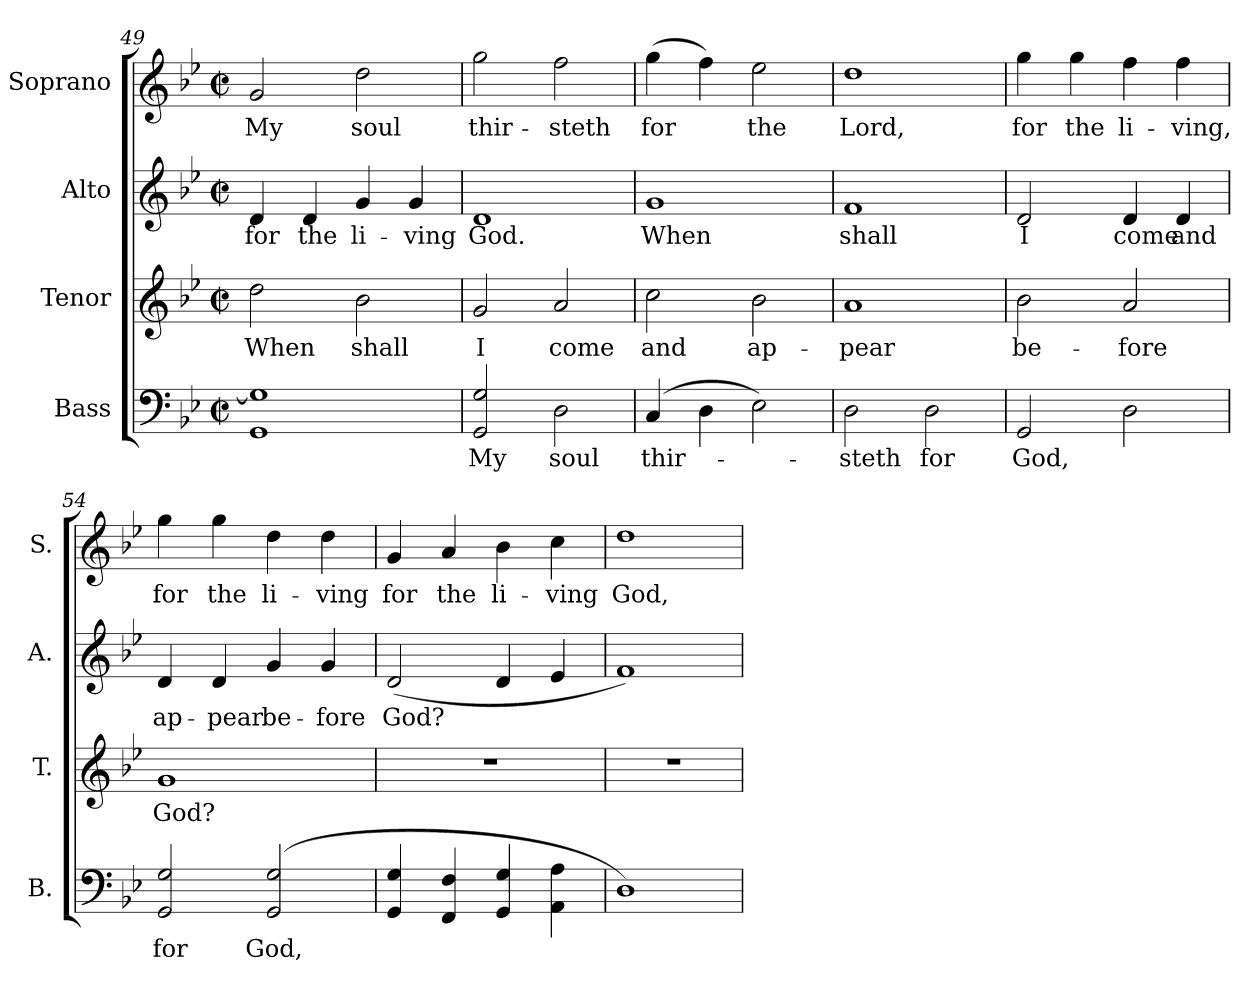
**kern	**text	**kern	**text	**kern	**text	**kern	**text
*part4	*part4	*part3	*part3	*part2	*part2	*part1	*part1
*staff4	*staff4	*staff3	*staff3	*staff2	*staff2	*staff1	*staff1
*I"Bass	*	*I"Tenor	*	*I"Alto	*	*I"Soprano	*
*I'B.	*	*I'T.	*	*I'A.	*	*I'S.	*
*clefF4	*	*clefG2	*	*clefG2	*	*clefG2	*
*k[b-e-]	*	*k[b-e-]	*	*k[b-e-]	*	*k[b-e-]	*
*g:	*	*g:	*	*g:	*	*g:	*
*M2/2	*	*M2/2	*	*M2/2	*	*M2/2	*
*met(c|)	*	*met(c|)	*	*met(c|)	*	*met(c|)	*
=49	=49	=49	=49	=49	=49	=49	=49
!	!	!	!LO:LY:b:color=#000000	!	!	!	!
!	!	!	!	!	!LO:LY:b:color=#000000	!	!
!	!	!	!	!	!	!	!LO:LY:b:color=#000000
1GGi 1Gi]	.	2ddi\	When	4di/	for	2gi/	My
!	!	!	!	!	!LO:LY:b:color=#000000	!	!
.	.	.	.	4di/	the	.	.
!	!	!	!LO:LY:b:color=#000000	!	!	!	!
!	!	!	!	!	!LO:LY:b:color=#000000	!	!
!	!	!	!	!	!	!	!LO:LY:b:color=#000000
.	.	2b-i\	shall	4gi/	li-	2ddi\	soul
!	!	!	!	!	!LO:LY:b:color=#000000	!	!
.	.	.	.	4gi/	-ving	.	.
=50	=50	=50	=50	=50	=50	=50	=50
!	!LO:LY:b:color=#000000	!	!	!	!	!	!
!	!	!	!LO:LY:b:color=#000000	!	!	!	!
!	!	!	!	!	!LO:LY:b:color=#000000	!	!
!	!	!	!	!	!	!	!LO:LY:b:color=#000000
2GGi/ 2Gi	My	2gi/	I	1di	God.	2ggi\	thir-
!	!LO:LY:b:color=#000000	!	!	!	!	!	!
!	!	!	!LO:LY:b:color=#000000	!	!	!	!
!	!	!	!	!	!	!	!LO:LY:b:color=#000000
2Di\	soul	2ai/	come	.	.	2ffi\	-steth
=51	=51	=51	=51	=51	=51	=51	=51
!	!LO:LY:b:color=#000000	!	!	!	!	!	!
!	!	!	!LO:LY:b:color=#000000	!	!	!	!
!	!	!	!	!	!LO:LY:b:color=#000000	!	!
!	!	!	!	!	!	!	!LO:LY:b:color=#000000
(4Ci/	thir-	2cci\	and	1gi	When	(4ggi\	for
4Di\	.	.	.	.	.	4ffi\)	.
!	!	!	!LO:LY:b:color=#000000	!	!	!	!
!	!	!	!	!	!	!	!LO:LY:b:color=#000000
2E-i\)	.	2b-i\	ap-	.	.	2ee-i\	the
=52	=52	=52	=52	=52	=52	=52	=52
!	!LO:LY:b:color=#000000	!	!	!	!	!	!
!	!	!	!LO:LY:b:color=#000000	!	!	!	!
!	!	!	!	!	!LO:LY:b:color=#000000	!	!
!	!	!	!	!	!	!	!LO:LY:b:color=#000000
2Di\	-steth	1ai	-pear	1fi	shall	1ddi	Lord,
!	!LO:LY:b:color=#000000	!	!	!	!	!	!
2Di\	for	.	.	.	.	.	.
!!LO:PB:g=z
=53	=53	=53	=53	=53	=53	=53	=53
!	!LO:LY:b:color=#000000	!	!	!	!	!	!
!	!	!	!LO:LY:b:color=#000000	!	!	!	!
!	!	!	!	!	!LO:LY:b:color=#000000	!	!
!	!	!	!	!	!	!	!LO:LY:b:color=#000000
2GGi/	God,	2b-i\	be-	2di/	I	4ggi\	for
!	!	!	!	!	!	!	!LO:LY:b:color=#000000
.	.	.	.	.	.	4ggi\	the
!	!	!	!LO:LY:b:color=#000000	!	!	!	!
!	!	!	!	!	!LO:LY:b:color=#000000	!	!
!	!	!	!	!	!	!	!LO:LY:b:color=#000000
2Di\	.	2ai/	-fore	4di/	come	4ffi\	li-
!	!	!	!	!	!LO:LY:b:color=#000000	!	!
!	!	!	!	!	!	!	!LO:LY:b:color=#000000
.	.	.	.	4di/	and	4ffi\	-ving,
=54	=54	=54	=54	=54	=54	=54	=54
!	!LO:LY:b:color=#000000	!	!	!	!	!	!
!	!	!	!LO:LY:b:color=#000000	!	!	!	!
!	!	!	!	!	!LO:LY:b:color=#000000	!	!
!	!	!	!	!	!	!	!LO:LY:b:color=#000000
2GGi/ 2Gi	for	1gi	God?	4di/	ap-	4ggi\	for
!	!	!	!	!	!LO:LY:b:color=#000000	!	!
!	!	!	!	!	!	!	!LO:LY:b:color=#000000
.	.	.	.	4di/	-pear	4ggi\	the
!	!LO:LY:b:color=#000000	!	!	!	!	!	!
!	!	!	!	!	!LO:LY:b:color=#000000	!	!
!	!	!	!	!	!	!	!LO:LY:b:color=#000000
(2GGi/ 2Gi	God,	.	.	4gi/	be-	4ddi\	li-
!	!	!	!	!	!LO:LY:b:color=#000000	!	!
!	!	!	!	!	!	!	!LO:LY:b:color=#000000
.	.	.	.	4gi/	-fore	4ddi\	-ving
=55	=55	=55	=55	=55	=55	=55	=55
!	!	!	!	!	!LO:LY:b:color=#000000	!	!
!	!	!	!	!	!	!	!LO:LY:b:color=#000000
4GGi/ 4Gi	.	1r	.	(2di/	God?	4gi/	for
!	!	!	!	!	!	!	!LO:LY:b:color=#000000
4FFi/ 4Fi	.	.	.	.	.	4ai/	the
!	!	!	!	!	!	!	!LO:LY:b:color=#000000
4GGi/ 4Gi	.	.	.	4di/	.	4b-i\	li-
!	!	!	!	!	!	!	!LO:LY:b:color=#000000
4AAi\ 4Ai	.	.	.	4e-i/	.	4cci\	-ving
=56	=56	=56	=56	=56	=56	=56	=56
!	!	!	!	!	!	!	!LO:LY:b:color=#000000
1Di)	.	1r	.	1fi)	.	1ddi	God,
=	=	=	=	=	=	=	=
*-	*-	*-	*-	*-	*-	*-	*-
